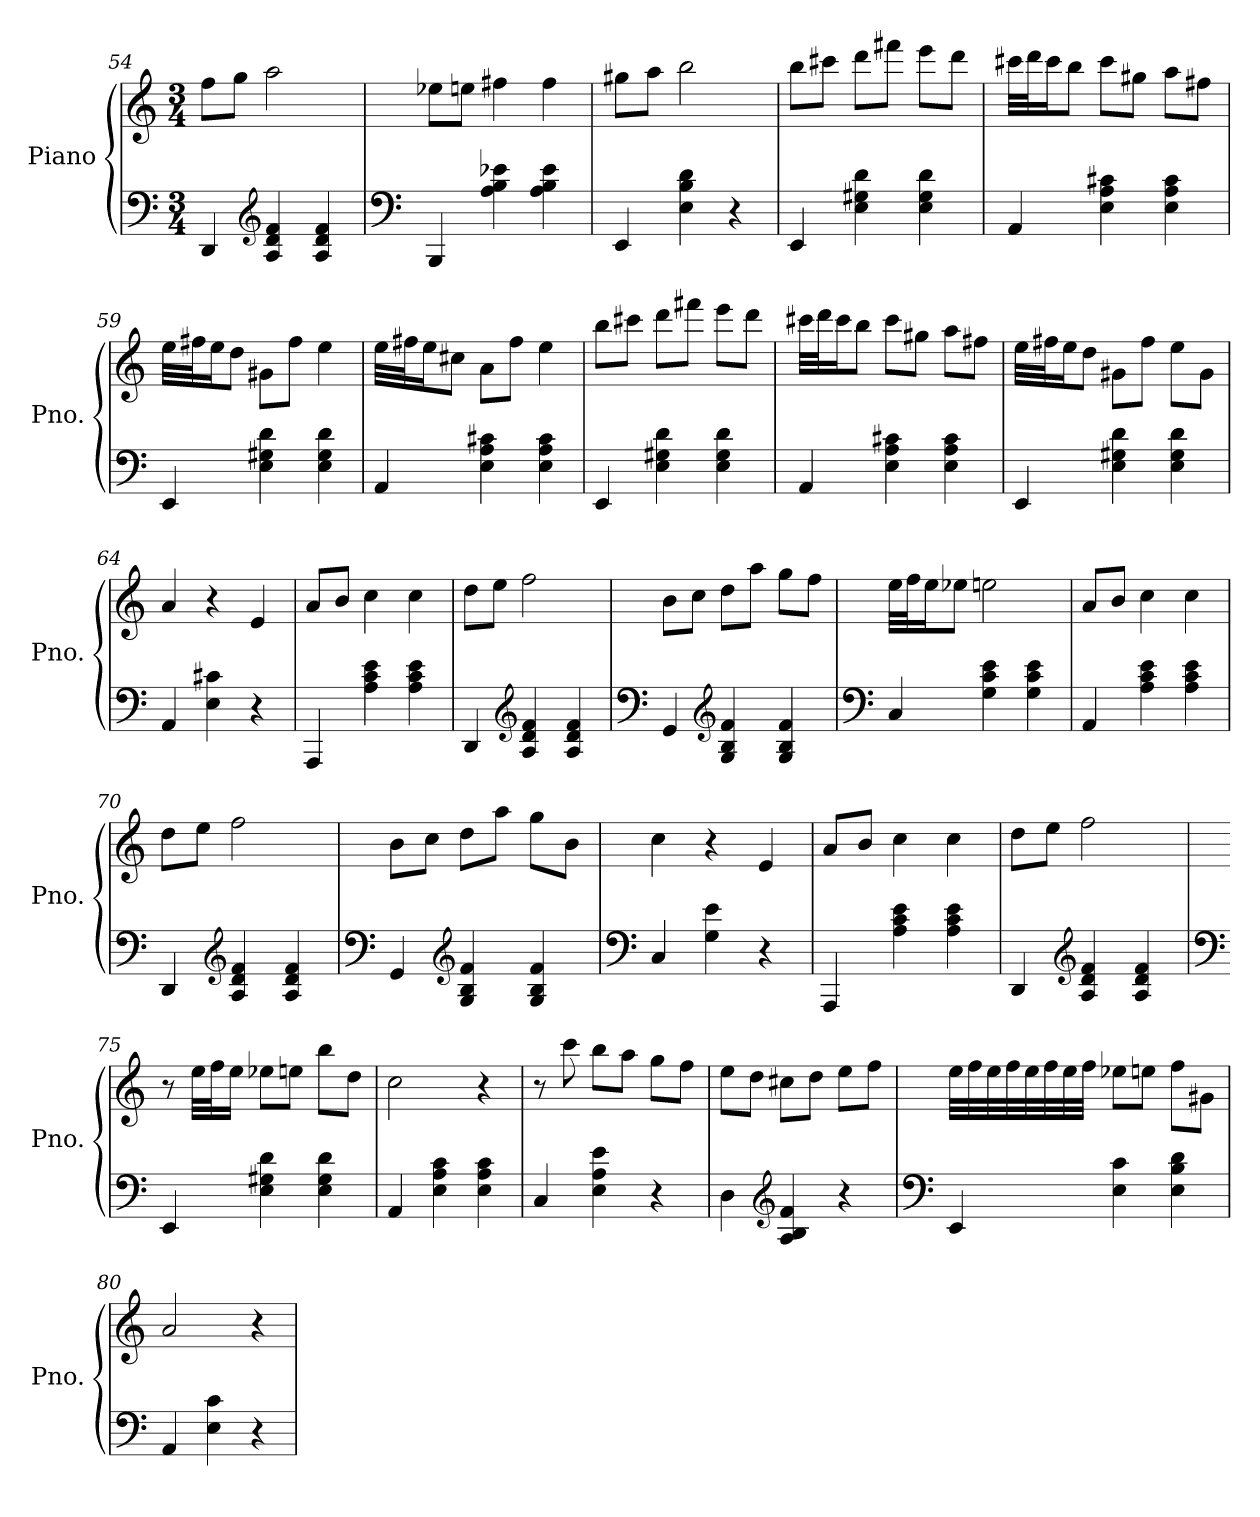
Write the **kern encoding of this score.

**kern	**kern
*part1	*part1
*staff2	*staff1
*I"Piano	*
*I'Pno.	*
*clefF4	*clefG2
*k[]	*k[]
*M3/4	*M3/4
=54	=54
4DD/	8ff\L
.	8gg\J
*clefG2	*
4A/ 4d/ 4f/	2aa\
4A/ 4d/ 4f/	.
=55	=55
*clefF4	*
4BBB/	8ee-X\L
.	8een\J
4A\ 4B\ 4e-X\	4ff#X\
4A\ 4B\ 4e-\	4ff#\
=56	=56
4EE/	8gg#X\L
.	8aa\J
4E\ 4B\ 4d\	2bb\
4r	.
!!LO:LB:g=z
=57	=57
4EE/	8bb\L
.	8ccc#X\J
4E\ 4G#X\ 4d\	8ddd\L
.	8fff#X\J
4E\ 4G#\ 4d\	8eee\L
.	8ddd\J
=58	=58
4AA/	32ccc#X\LLL
.	32ddd\J
.	16ccc#\J
.	8bb\J
4E\ 4A\ 4c#X\	8ccc#\L
.	8gg#X\J
4E\ 4A\ 4c#\	8aa\L
.	8ff#X\J
=59	=59
4EE/	32ee\LLL
.	32ff#X\J
.	16ee\J
.	8dd\J
4E\ 4G#X\ 4d\	8g#X\L
.	8ff#\J
4E\ 4G#\ 4d\	4ee\
=60	=60
4AA/	32ee\LLL
.	32ff#X\J
.	16ee\J
.	8cc#X\J
4E\ 4A\ 4c#X\	8a\L
.	8ff#\J
4E\ 4A\ 4c#\	4ee\
!!LO:PB:g=z
=61	=61
4EE/	8bb\L
.	8ccc#X\J
4E\ 4G#X\ 4d\	8ddd\L
.	8fff#X\J
4E\ 4G#\ 4d\	8eee\L
.	8ddd\J
=62	=62
4AA/	32ccc#X\LLL
.	32ddd\J
.	16ccc#\J
.	8bb\J
4E\ 4A\ 4c#X\	8ccc#\L
.	8gg#X\J
4E\ 4A\ 4c#\	8aa\L
.	8ff#X\J
=63	=63
4EE/	32ee\LLL
.	32ff#X\J
.	16ee\J
.	8dd\J
4E\ 4G#X\ 4d\	8g#X\L
.	8ff#\J
4E\ 4G#\ 4d\	8ee\L
.	8g#\J
=64	=64
4AA/	4a/
4E\ 4c#X\	4r
4r	4e/
=65	=65
4AAA/	8a/L
.	8b/J
4A\ 4c\ 4e\	4cc\
4A\ 4c\ 4e\	4cc\
!!LO:LB:g=z
=66	=66
4DD/	8dd\L
.	8ee\J
*clefG2	*
4A/ 4d/ 4f/	2ff\
4A/ 4d/ 4f/	.
=67	=67
*clefF4	*
4GG/	8b\L
.	8cc\J
*clefG2	*
4G/ 4B/ 4f/	8dd\L
.	8aa\J
4G/ 4B/ 4f/	8gg\L
.	8ff\J
=68	=68
*clefF4	*
4C/	32ee\LLL
.	32ff\J
.	16ee\J
.	8ee-X\J
4G\ 4c\ 4e\	2een\
4G\ 4c\ 4e\	.
=69	=69
4AA/	8a/L
.	8b/J
4A\ 4c\ 4e\	4cc\
4A\ 4c\ 4e\	4cc\
=70	=70
4DD/	8dd\L
.	8ee\J
*clefG2	*
4A/ 4d/ 4f/	2ff\
4A/ 4d/ 4f/	.
=71	=71
*clefF4	*
4GG/	8b\L
.	8cc\J
*clefG2	*
4G/ 4B/ 4f/	8dd\L
.	8aa\J
4G/ 4B/ 4f/	8gg\L
.	8b\J
!!LO:LB:g=z
=72	=72
*clefF4	*
4C/	4cc\
4G\ 4e\	4r
4r	4e/
=73	=73
4AAA/	8a/L
.	8b/J
4A\ 4c\ 4e\	4cc\
4A\ 4c\ 4e\	4cc\
=74	=74
4DD/	8dd\L
.	8ee\J
*clefG2	*
4A/ 4d/ 4f/	2ff\
4A/ 4d/ 4f/	.
=75	=75
*clefF4	*
4EE/	8r
.	32ee\LLL
.	32ff\J
.	16ee\JJ
4E\ 4G#X\ 4d\	8ee-X\L
.	8een\J
4E\ 4G#\ 4d\	8bb\L
.	8dd\J
=76	=76
4AA/	2cc\
4E\ 4A\ 4c\	.
4E\ 4A\ 4c\	4r
=77	=77
4C/	8r
.	8ccc\
4E\ 4A\ 4e\	8bb\L
.	8aa\J
4r	8gg\L
.	8ff\J
!!LO:LB:g=z
=78	=78
4D\	8ee\L
.	8dd\J
*clefG2	*
4A/ 4B/ 4f/	8cc#X\L
.	8dd\J
4r	8ee\L
.	8ff\J
=79	=79
*clefF4	*
4EE/	32ee\LLL
.	32ff\
.	32ee\
.	32ff\
.	32ee\
.	32ff\
.	32ee\
.	32ff\JJJ
4E\ 4c\	8ee-X\L
.	8een\J
4E\ 4B\ 4d\	8ff\L
.	8g#X\J
=80	=80
4AA/	2a/
4E\ 4c\	.
4r	4r
=	=
*-	*-
